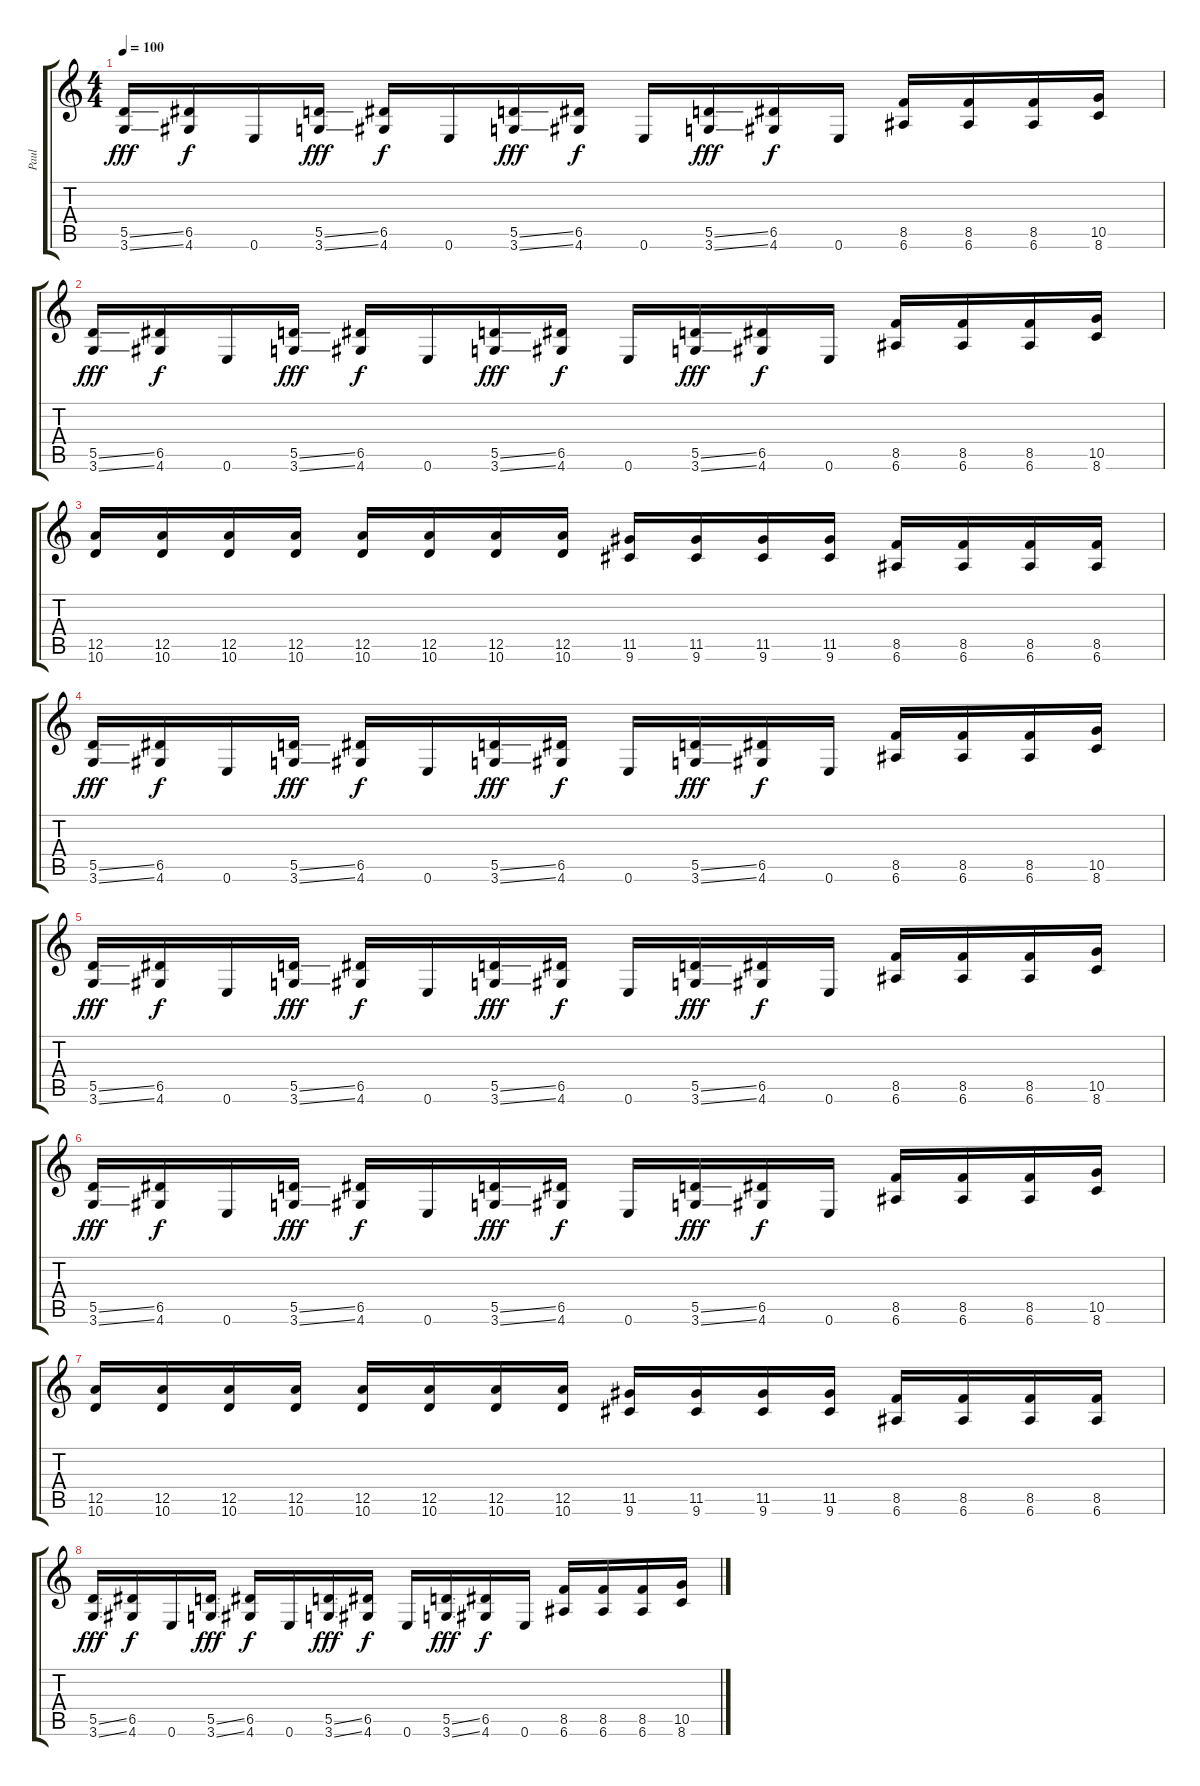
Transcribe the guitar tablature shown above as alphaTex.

\track ("Paul" "Paul") {instrument distortionguitar}
\staff {score tabs}
\tuning (E4 B3 G3 D3 A2 E2) {hide}
\ts (4 4)
\tempo 100
\clef g2
\ks c
(5.5{ss} 3.6{ss}).16{dy fff} (6.5 4.6).16{dy f} 0.6.16 (5.5{ss} 3.6{ss}).16{dy fff} (6.5 4.6).16{dy f} 0.6.16 (5.5{ss} 3.6{ss}).16{dy fff} (6.5 4.6).16{dy f} 0.6.16 (5.5{ss} 3.6{ss}).16{dy fff} (6.5 4.6).16{dy f} 0.6.16 (8.5 6.6).16 (8.5 6.6).16 (8.5 6.6).16 (10.5 8.6).16 |
(5.5{ss} 3.6{ss}).16{dy fff} (6.5 4.6).16{dy f} 0.6.16 (5.5{ss} 3.6{ss}).16{dy fff} (6.5 4.6).16{dy f} 0.6.16 (5.5{ss} 3.6{ss}).16{dy fff} (6.5 4.6).16{dy f} 0.6.16 (5.5{ss} 3.6{ss}).16{dy fff} (6.5 4.6).16{dy f} 0.6.16 (8.5 6.6).16 (8.5 6.6).16 (8.5 6.6).16 (10.5 8.6).16 |
(12.5 10.6).16 (12.5 10.6).16 (12.5 10.6).16 (12.5 10.6).16 (12.5 10.6).16 (12.5 10.6).16 (12.5 10.6).16 (12.5 10.6).16 (11.5 9.6).16 (11.5 9.6).16 (11.5 9.6).16 (11.5 9.6).16 (8.5 6.6).16 (8.5 6.6).16 (8.5 6.6).16 (8.5 6.6).16 |
(5.5{ss} 3.6{ss}).16{dy fff} (6.5 4.6).16{dy f} 0.6.16 (5.5{ss} 3.6{ss}).16{dy fff} (6.5 4.6).16{dy f} 0.6.16 (5.5{ss} 3.6{ss}).16{dy fff} (6.5 4.6).16{dy f} 0.6.16 (5.5{ss} 3.6{ss}).16{dy fff} (6.5 4.6).16{dy f} 0.6.16 (8.5 6.6).16 (8.5 6.6).16 (8.5 6.6).16 (10.5 8.6).16 |
(5.5{ss} 3.6{ss}).16{dy fff} (6.5 4.6).16{dy f} 0.6.16 (5.5{ss} 3.6{ss}).16{dy fff} (6.5 4.6).16{dy f} 0.6.16 (5.5{ss} 3.6{ss}).16{dy fff} (6.5 4.6).16{dy f} 0.6.16 (5.5{ss} 3.6{ss}).16{dy fff} (6.5 4.6).16{dy f} 0.6.16 (8.5 6.6).16 (8.5 6.6).16 (8.5 6.6).16 (10.5 8.6).16 |
(5.5{ss} 3.6{ss}).16{dy fff} (6.5 4.6).16{dy f} 0.6.16 (5.5{ss} 3.6{ss}).16{dy fff} (6.5 4.6).16{dy f} 0.6.16 (5.5{ss} 3.6{ss}).16{dy fff} (6.5 4.6).16{dy f} 0.6.16 (5.5{ss} 3.6{ss}).16{dy fff} (6.5 4.6).16{dy f} 0.6.16 (8.5 6.6).16 (8.5 6.6).16 (8.5 6.6).16 (10.5 8.6).16 |
(12.5 10.6).16 (12.5 10.6).16 (12.5 10.6).16 (12.5 10.6).16 (12.5 10.6).16 (12.5 10.6).16 (12.5 10.6).16 (12.5 10.6).16 (11.5 9.6).16 (11.5 9.6).16 (11.5 9.6).16 (11.5 9.6).16 (8.5 6.6).16 (8.5 6.6).16 (8.5 6.6).16 (8.5 6.6).16 |
(5.5{ss} 3.6{ss}).16{dy fff} (6.5 4.6).16{dy f} 0.6.16 (5.5{ss} 3.6{ss}).16{dy fff} (6.5 4.6).16{dy f} 0.6.16 (5.5{ss} 3.6{ss}).16{dy fff} (6.5 4.6).16{dy f} 0.6.16 (5.5{ss} 3.6{ss}).16{dy fff} (6.5 4.6).16{dy f} 0.6.16 (8.5 6.6).16 (8.5 6.6).16 (8.5 6.6).16 (10.5 8.6).16
